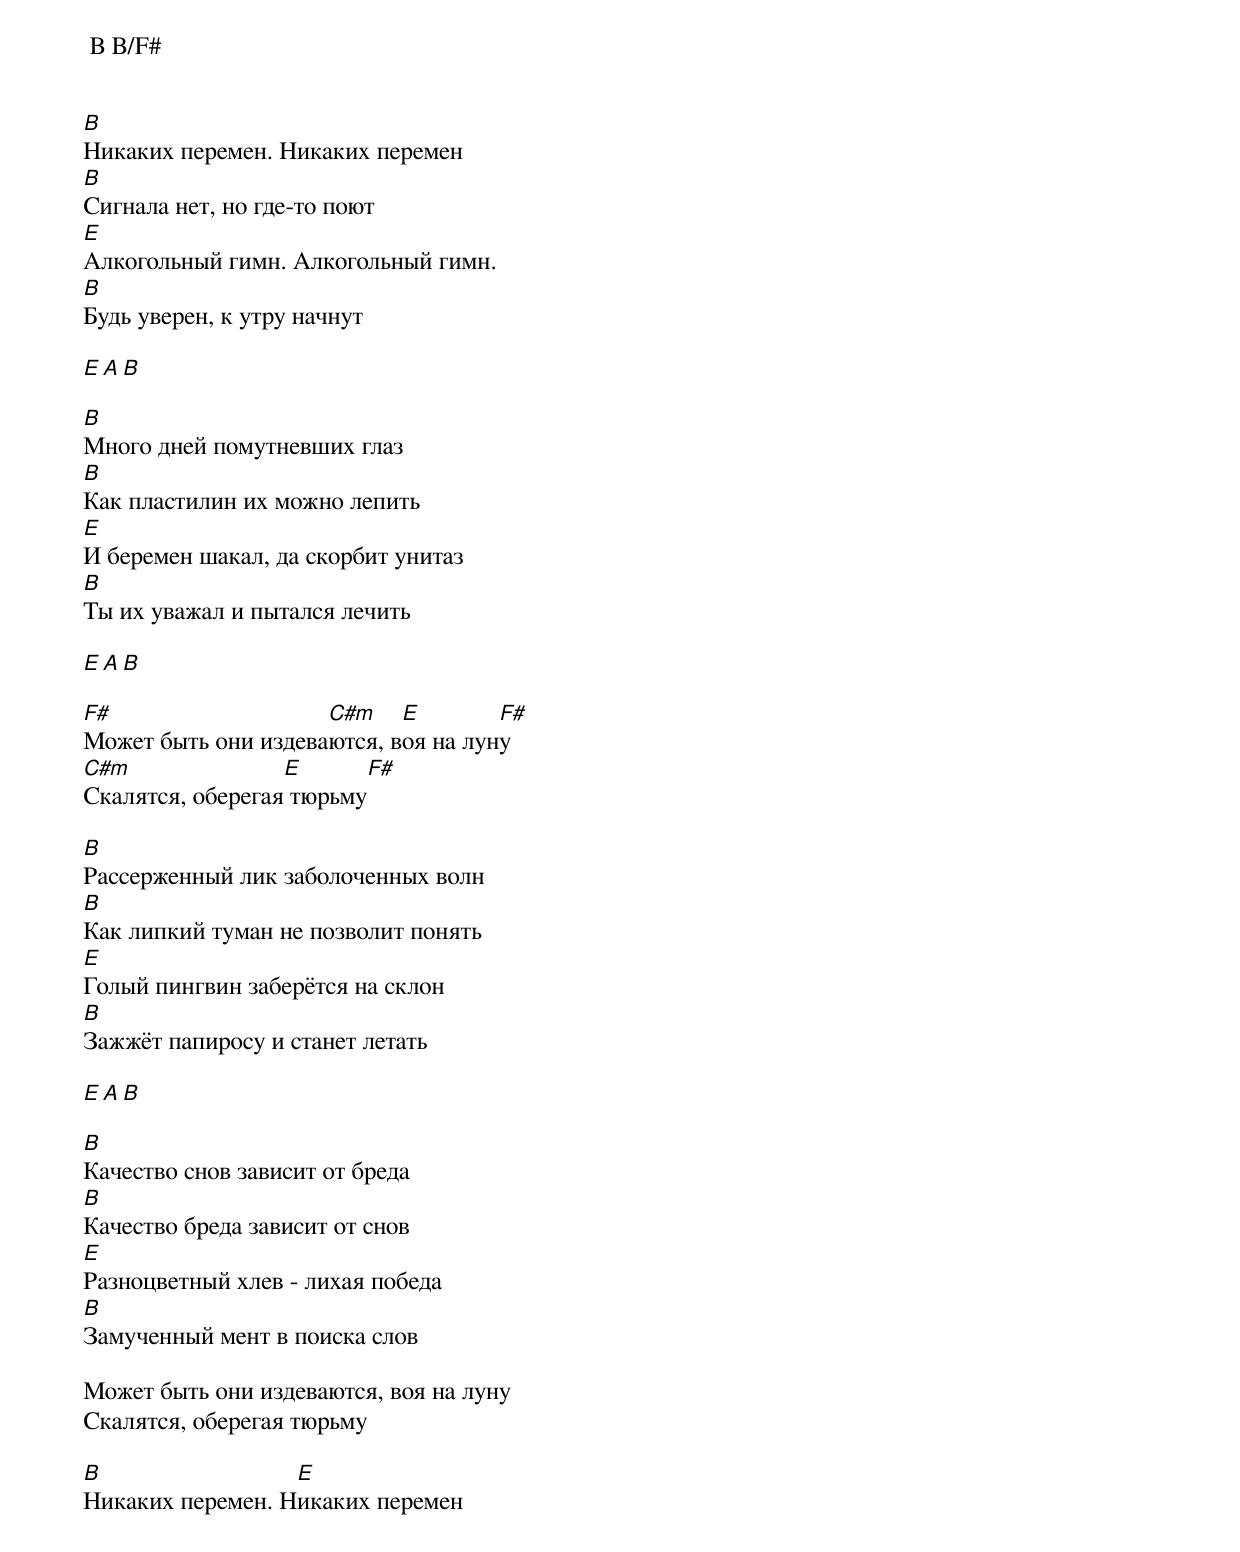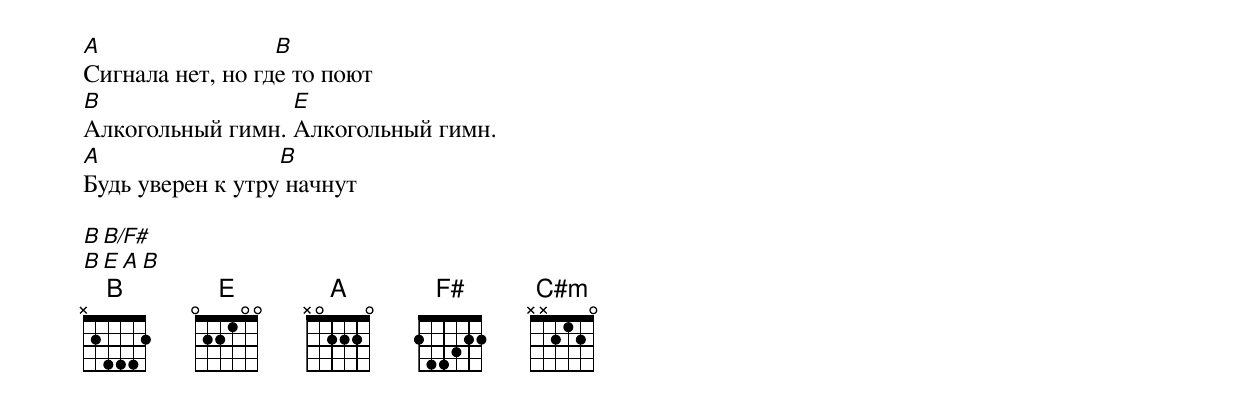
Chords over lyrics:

 B B/F#


B
Никаких перемен. Никаких перемен
B
Сигнала нет, но где-то поют
E
Алкогольный гимн. Алкогольный гимн.
B
Будь уверен, к утру начнут

E A B

B
Много дней помутневших глаз
B
Как пластилин их можно лепить
E
И беремен шакал, да скорбит унитаз
B
Ты их уважал и пытался лечить

E A B

F#                   C#m    E        F#
Может быть они издеваются, воя на луну
C#m               E       F#
Скалятся, оберегая тюрьму

B
Рассерженный лик заболоченных волн
B
Как липкий туман не позволит понять
E
Голый пингвин заберётся на склон
B
Зажжёт папиросу и станет летать

E A B

B
Качество снов зависит от бреда
B
Качество бреда зависит от снов
E
Разноцветный хлев - лихая победа
B
Замученный мент в поиска слов

Может быть они издеваются, воя на луну
Скалятся, оберегая тюрьму

B                 E
Никаких перемен. Никаких перемен
A                 B
Сигнала нет, но где то поют
B                 E
Алкогольный гимн. Алкогольный гимн.
A                 B
Будь уверен к утру начнут

B B/F#
B E A B
